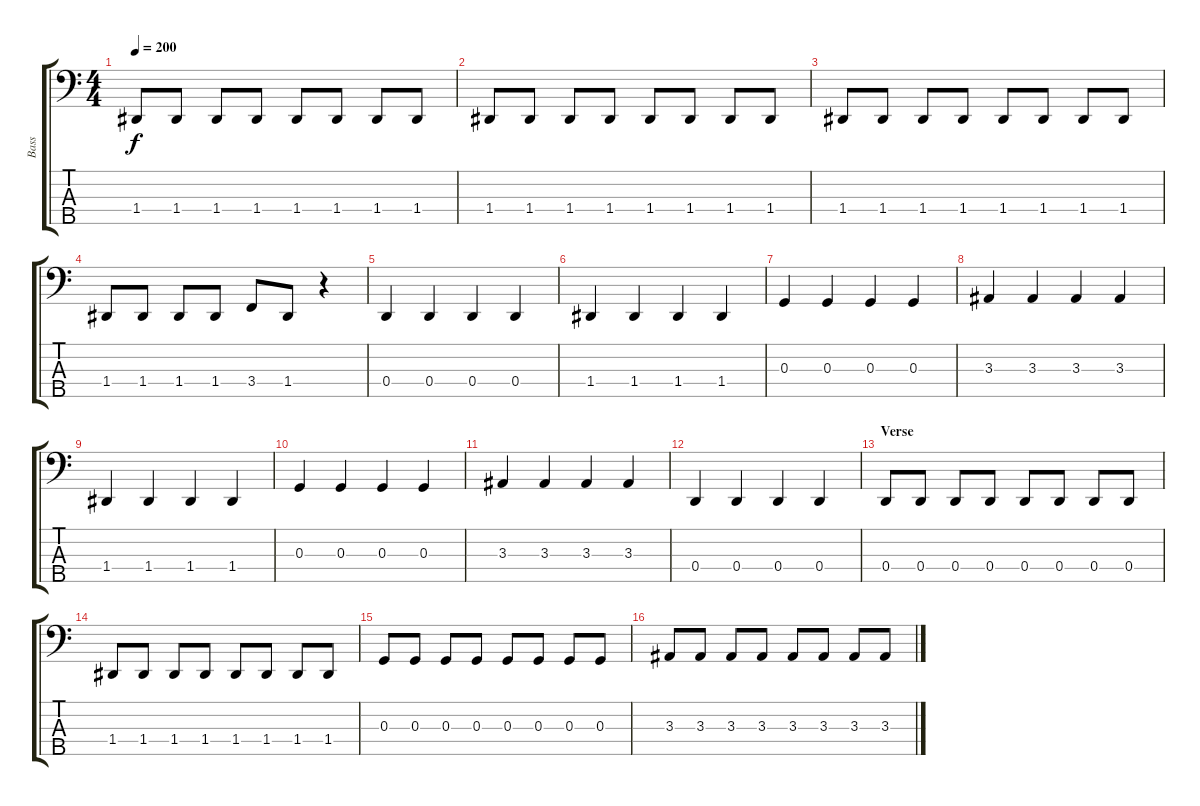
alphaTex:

\track ("Bass" "Bass") {instrument electricbasspick}
\staff {score tabs}
\tuning (F2 C2 G1 D1 A0) {hide}
\ts (4 4)
\tempo 200
\clef f4
\ks c
1.4.8{dy f} 1.4.8 1.4.8 1.4.8 1.4.8 1.4.8 1.4.8 1.4.8 |
1.4.8 1.4.8 1.4.8 1.4.8 1.4.8 1.4.8 1.4.8 1.4.8 |
1.4.8 1.4.8 1.4.8 1.4.8 1.4.8 1.4.8 1.4.8 1.4.8 |
1.4.8 1.4.8 1.4.8 1.4.8 3.4.8 1.4.8 r.4 |
0.4.4 0.4.4 0.4.4 0.4.4 |
1.4.4 1.4.4 1.4.4 1.4.4 |
0.3.4 0.3.4 0.3.4 0.3.4 |
3.3.4 3.3.4 3.3.4 3.3.4 |
1.4.4 1.4.4 1.4.4 1.4.4 |
0.3.4 0.3.4 0.3.4 0.3.4 |
3.3.4 3.3.4 3.3.4 3.3.4 |
0.4.4 0.4.4 0.4.4 0.4.4 |
\section ("" "Verse")
0.4.8 0.4.8 0.4.8 0.4.8 0.4.8 0.4.8 0.4.8 0.4.8 |
1.4.8 1.4.8 1.4.8 1.4.8 1.4.8 1.4.8 1.4.8 1.4.8 |
0.3.8 0.3.8 0.3.8 0.3.8 0.3.8 0.3.8 0.3.8 0.3.8 |
3.3.8 3.3.8 3.3.8 3.3.8 3.3.8 3.3.8 3.3.8 3.3.8
